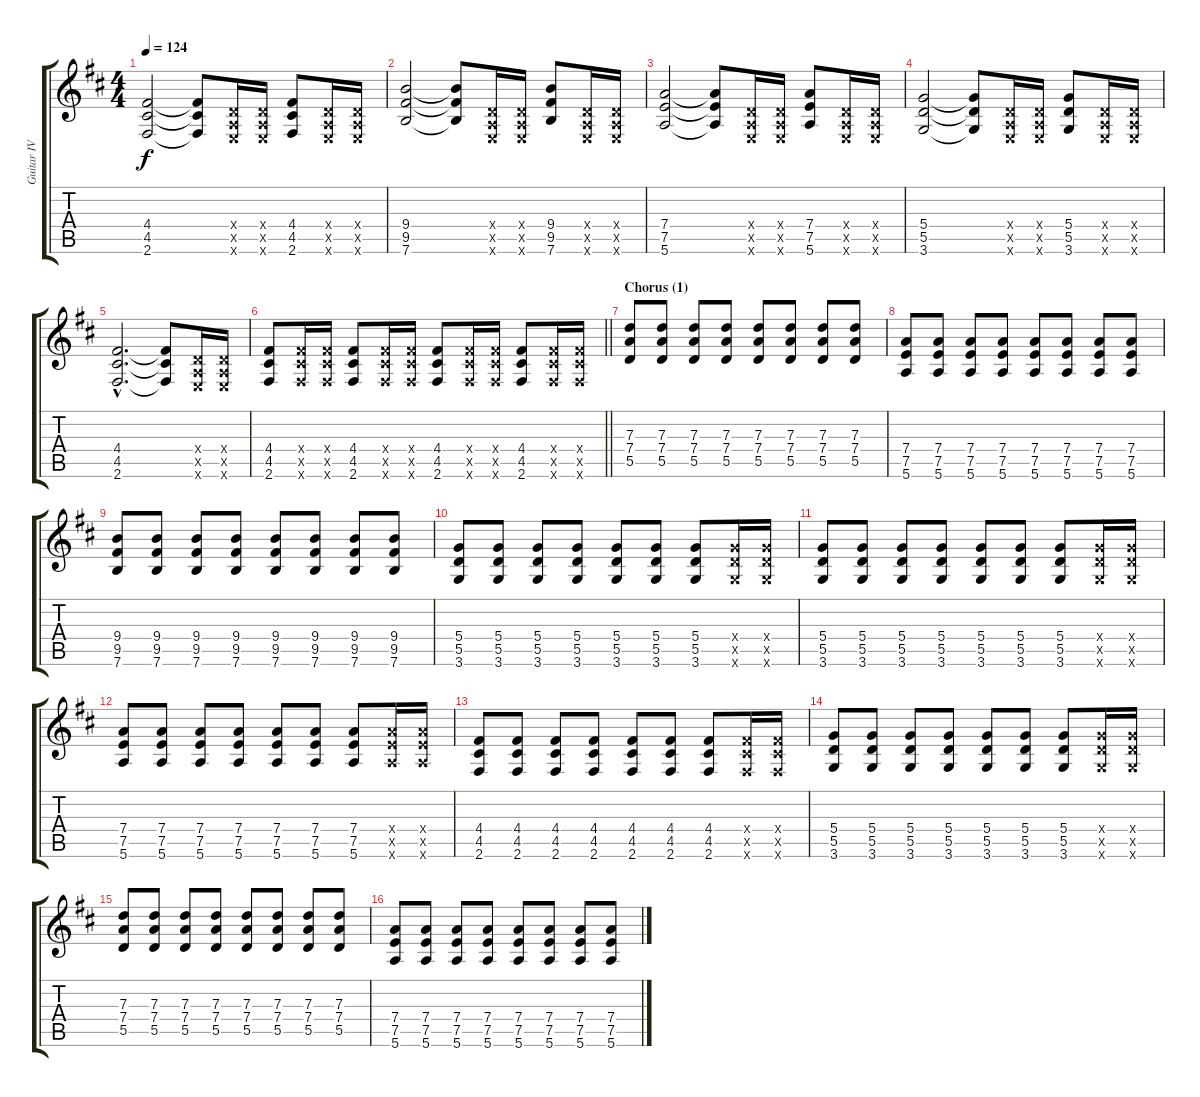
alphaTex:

\track ("Guitar IV (Jun)" "Guitar IV ") {instrument distortionguitar}
\staff {score tabs}
\tuning (E4 B3 G3 D3 A2 E2) {hide}
\ts (4 4)
\tempo 124
\clef g2
\ks d
(4.4 4.5 2.6).2{dy f} (4.4{t} 4.5{t} 2.6{t}).8 (0.4{x} 0.5{x} 0.6{x}).16 (0.4{x} 0.5{x} 0.6{x}).16 (4.4 4.5 2.6).8 (0.4{x} 0.5{x} 0.6{x}).16 (0.4{x} 0.5{x} 0.6{x}).16 |
(9.4 9.5 7.6).2 (9.4{t} 9.5{t} 7.6{t}).8 (0.4{x} 0.5{x} 0.6{x}).16 (0.4{x} 0.5{x} 0.6{x}).16 (9.4 9.5 7.6).8 (0.4{x} 0.5{x} 0.6{x}).16 (0.4{x} 0.5{x} 0.6{x}).16 |
(7.4 7.5 5.6).2 (7.4{t} 7.5{t} 5.6{t}).8 (0.4{x} 0.5{x} 0.6{x}).16 (0.4{x} 0.5{x} 0.6{x}).16 (7.4 7.5 5.6).8 (0.4{x} 0.5{x} 0.6{x}).16 (0.4{x} 0.5{x} 0.6{x}).16 |
(5.4 5.5 3.6).2 (5.4{t} 5.5{t} 3.6{t}).8 (0.4{x} 0.5{x} 0.6{x}).16 (0.4{x} 0.5{x} 0.6{x}).16 (5.4 5.5 3.6).8 (0.4{x} 0.5{x} 0.6{x}).16 (0.4{x} 0.5{x} 0.6{x}).16 |
(4.4{hac} 4.5{hac} 2.6{hac}).2{d} (4.4{t} 4.5{t} 2.6{t}).8 (0.4{x} 0.5{x} 0.6{x}).16 (0.4{x} 0.5{x} 0.6{x}).16 |
\barLineRight lightlight
(4.4 4.5 2.6).8 (4.4{x} 4.5{x} 2.6{x}).16 (4.4{x} 4.5{x} 2.6{x}).16 (4.4 4.5 2.6).8 (4.4{x} 4.5{x} 2.6{x}).16 (4.4{x} 4.5{x} 2.6{x}).16 (4.4 4.5 2.6).8 (4.4{x} 4.5{x} 2.6{x}).16 (4.4{x} 4.5{x} 2.6{x}).16 (4.4 4.5 2.6).8 (4.4{x} 4.5{x} 2.6{x}).16 (4.4{x} 4.5{x} 2.6{x}).16 |
\section ("" "Chorus (1)")
(7.3 7.4 5.5).8 (7.3 7.4 5.5).8 (7.3 7.4 5.5).8 (7.3 7.4 5.5).8 (7.3 7.4 5.5).8 (7.3 7.4 5.5).8 (7.3 7.4 5.5).8 (7.3 7.4 5.5).8 |
(7.4 7.5 5.6).8 (7.4 7.5 5.6).8 (7.4 7.5 5.6).8 (7.4 7.5 5.6).8 (7.4 7.5 5.6).8 (7.4 7.5 5.6).8 (7.4 7.5 5.6).8 (7.4 7.5 5.6).8 |
(9.4 9.5 7.6).8 (9.4 9.5 7.6).8 (9.4 9.5 7.6).8 (9.4 9.5 7.6).8 (9.4 9.5 7.6).8 (9.4 9.5 7.6).8 (9.4 9.5 7.6).8 (9.4 9.5 7.6).8 |
(5.4 5.5 3.6).8 (5.4 5.5 3.6).8 (5.4 5.5 3.6).8 (5.4 5.5 3.6).8 (5.4 5.5 3.6).8 (5.4 5.5 3.6).8 (5.4 5.5 3.6).8 (5.4{x} 5.5{x} 3.6{x}).16 (5.4{x} 5.5{x} 3.6{x}).16 |
(5.4 5.5 3.6).8 (5.4 5.5 3.6).8 (5.4 5.5 3.6).8 (5.4 5.5 3.6).8 (5.4 5.5 3.6).8 (5.4 5.5 3.6).8 (5.4 5.5 3.6).8 (5.4{x} 5.5{x} 3.6{x}).16 (5.4{x} 5.5{x} 3.6{x}).16 |
(7.4 7.5 5.6).8 (7.4 7.5 5.6).8 (7.4 7.5 5.6).8 (7.4 7.5 5.6).8 (7.4 7.5 5.6).8 (7.4 7.5 5.6).8 (7.4 7.5 5.6).8 (7.4{x} 7.5{x} 5.6{x}).16 (7.4{x} 7.5{x} 5.6{x}).16 |
(4.4 4.5 2.6).8 (4.4 4.5 2.6).8 (4.4 4.5 2.6).8 (4.4 4.5 2.6).8 (4.4 4.5 2.6).8 (4.4 4.5 2.6).8 (4.4 4.5 2.6).8 (4.4{x} 4.5{x} 2.6{x}).16 (4.4{x} 4.5{x} 2.6{x}).16 |
(5.4 5.5 3.6).8 (5.4 5.5 3.6).8 (5.4 5.5 3.6).8 (5.4 5.5 3.6).8 (5.4 5.5 3.6).8 (5.4 5.5 3.6).8 (5.4 5.5 3.6).8 (5.4{x} 5.5{x} 3.6{x}).16 (5.4{x} 5.5{x} 3.6{x}).16 |
(7.3 7.4 5.5).8 (7.3 7.4 5.5).8 (7.3 7.4 5.5).8 (7.3 7.4 5.5).8 (7.3 7.4 5.5).8 (7.3 7.4 5.5).8 (7.3 7.4 5.5).8 (7.3 7.4 5.5).8 |
(7.4 7.5 5.6).8 (7.4 7.5 5.6).8 (7.4 7.5 5.6).8 (7.4 7.5 5.6).8 (7.4 7.5 5.6).8 (7.4 7.5 5.6).8 (7.4 7.5 5.6).8 (7.4 7.5 5.6).8
